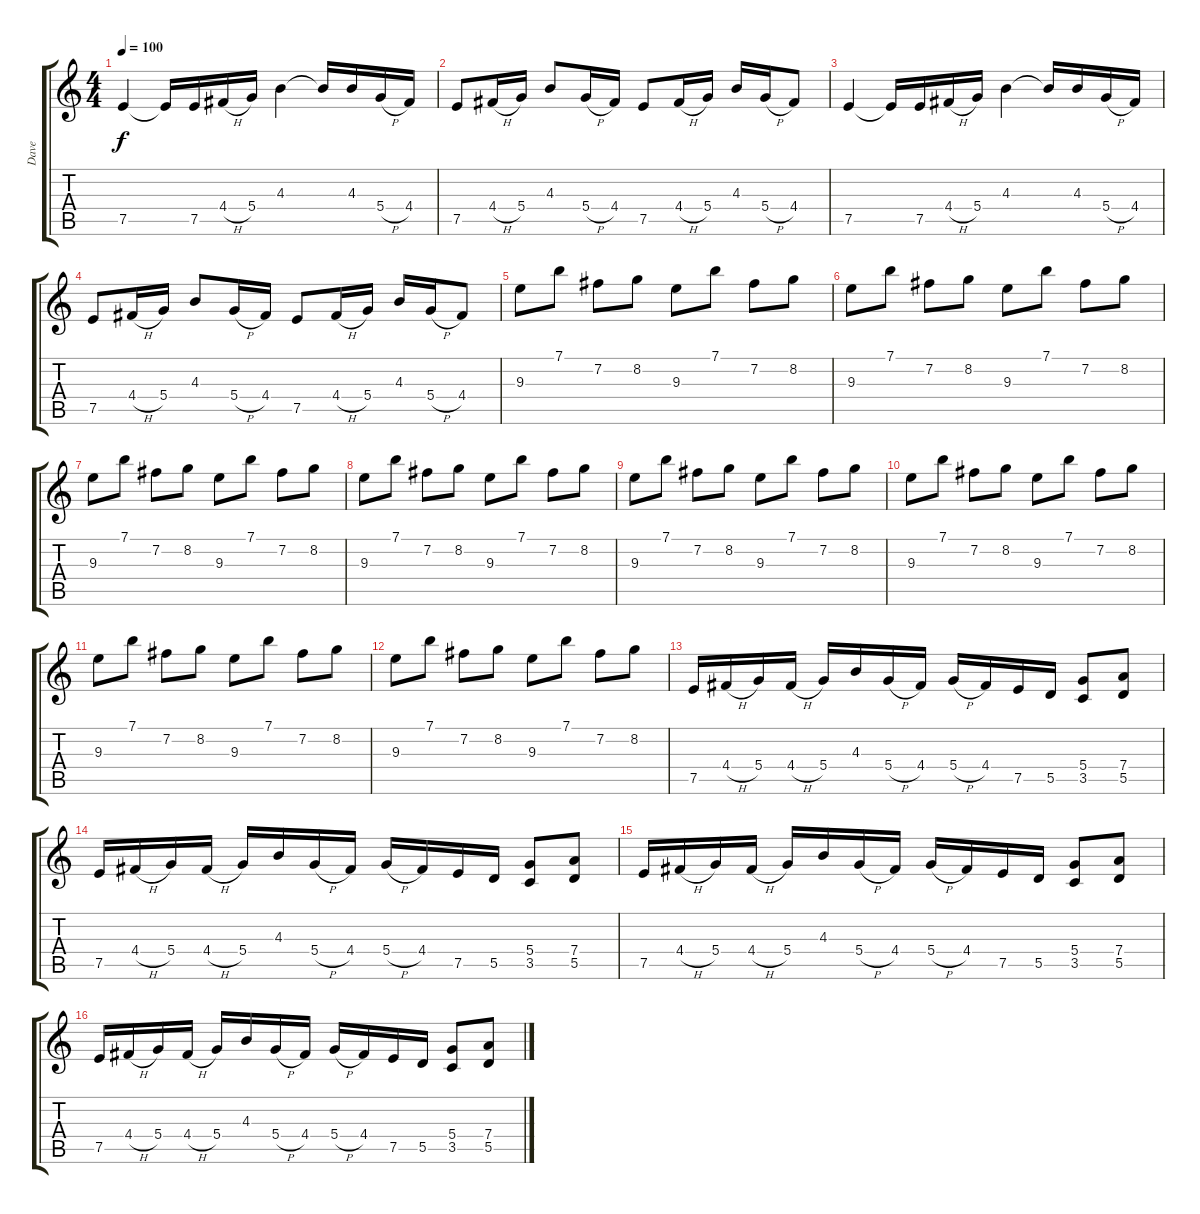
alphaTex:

\track ("Dave" "Dave") {instrument overdrivenguitar}
\staff {score tabs}
\tuning (E4 B3 G3 D3 A2 E2) {hide}
\ts (4 4)
\tempo 100
\clef g2
\ks c
7.5.4{dy f} 7.5{t}.16 7.5.16 4.4{h}.16 5.4.16 4.3.4 4.3{t}.16 4.3.16 5.4{h}.16 4.4.16 |
7.5.8 4.4{h}.16 5.4.16 4.3.8 5.4{h}.16 4.4.16 7.5.8 4.4{h}.16 5.4.16 4.3.16 5.4{h}.16 4.4.8 |
7.5.4 7.5{t}.16 7.5.16 4.4{h}.16 5.4.16 4.3.4 4.3{t}.16 4.3.16 5.4{h}.16 4.4.16 |
7.5.8 4.4{h}.16 5.4.16 4.3.8 5.4{h}.16 4.4.16 7.5.8 4.4{h}.16 5.4.16 4.3.16 5.4{h}.16 4.4.8 |
9.3.8 7.1.8 7.2.8 8.2.8 9.3.8 7.1.8 7.2.8 8.2.8 |
9.3.8 7.1.8 7.2.8 8.2.8 9.3.8 7.1.8 7.2.8 8.2.8 |
9.3.8 7.1.8 7.2.8 8.2.8 9.3.8 7.1.8 7.2.8 8.2.8 |
9.3.8 7.1.8 7.2.8 8.2.8 9.3.8 7.1.8 7.2.8 8.2.8 |
9.3.8 7.1.8 7.2.8 8.2.8 9.3.8 7.1.8 7.2.8 8.2.8 |
9.3.8 7.1.8 7.2.8 8.2.8 9.3.8 7.1.8 7.2.8 8.2.8 |
9.3.8 7.1.8 7.2.8 8.2.8 9.3.8 7.1.8 7.2.8 8.2.8 |
9.3.8 7.1.8 7.2.8 8.2.8 9.3.8 7.1.8 7.2.8 8.2.8 |
7.5.16 4.4{h}.16 5.4.16 4.4{h}.16 5.4.16 4.3.16 5.4{h}.16 4.4.16 5.4{h}.16 4.4.16 7.5.16 5.5.16 (5.4 3.5).8 (7.4 5.5).8 |
7.5.16 4.4{h}.16 5.4.16 4.4{h}.16 5.4.16 4.3.16 5.4{h}.16 4.4.16 5.4{h}.16 4.4.16 7.5.16 5.5.16 (5.4 3.5).8 (7.4 5.5).8 |
7.5.16 4.4{h}.16 5.4.16 4.4{h}.16 5.4.16 4.3.16 5.4{h}.16 4.4.16 5.4{h}.16 4.4.16 7.5.16 5.5.16 (5.4 3.5).8 (7.4 5.5).8 |
7.5.16 4.4{h}.16 5.4.16 4.4{h}.16 5.4.16 4.3.16 5.4{h}.16 4.4.16 5.4{h}.16 4.4.16 7.5.16 5.5.16 (5.4 3.5).8 (7.4 5.5).8
